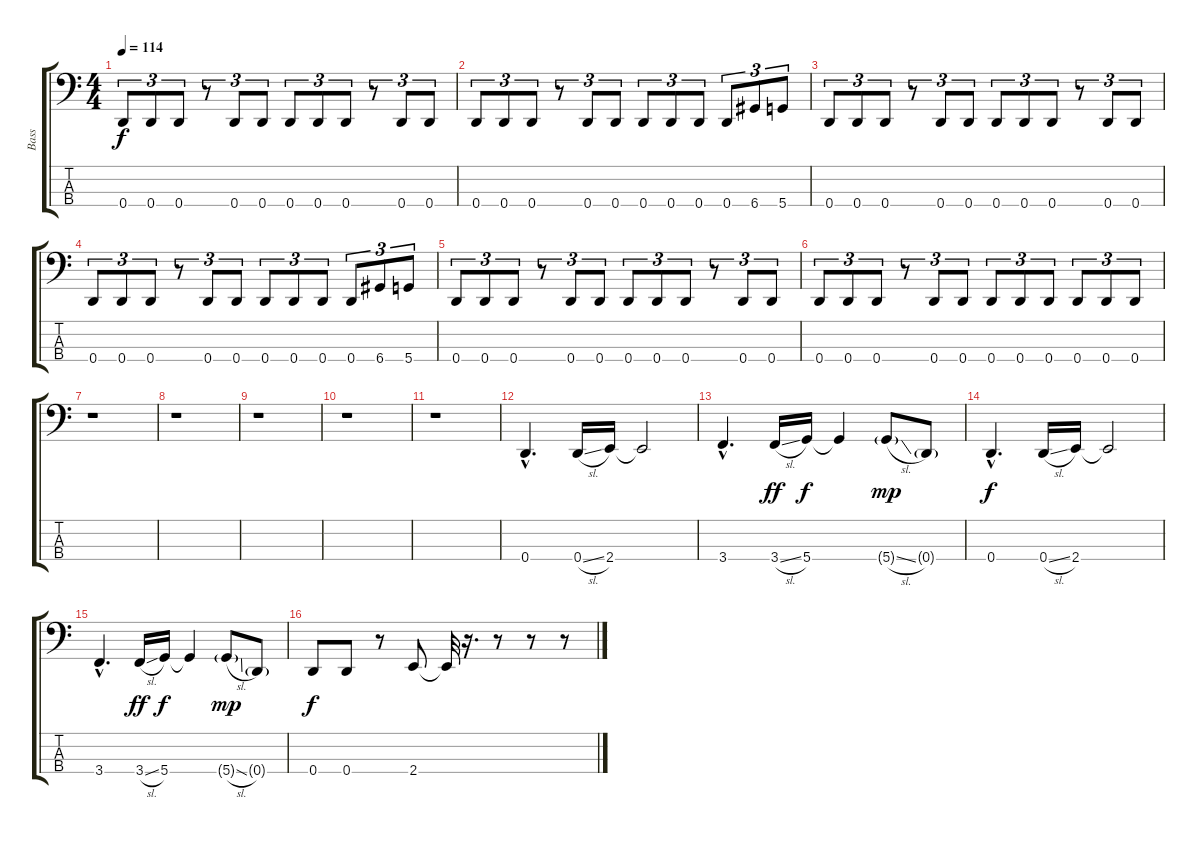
\track ("Bass" "Bass") {instrument electricbasspick}
\staff {score tabs}
\tuning (G2 D2 A1 D1) {hide}
\ts (4 4)
\tempo 114
\clef f4
\ks c
0.4.8{tu (3 2) dy f} 0.4.8{tu (3 2)} 0.4.8{tu (3 2)} r.8{tu (3 2)} 0.4.8{tu (3 2)} 0.4.8{tu (3 2)} 0.4.8{tu (3 2)} 0.4.8{tu (3 2)} 0.4.8{tu (3 2)} r.8{tu (3 2)} 0.4.8{tu (3 2)} 0.4.8{tu (3 2)} |
0.4.8{tu (3 2)} 0.4.8{tu (3 2)} 0.4.8{tu (3 2)} r.8{tu (3 2)} 0.4.8{tu (3 2)} 0.4.8{tu (3 2)} 0.4.8{tu (3 2)} 0.4.8{tu (3 2)} 0.4.8{tu (3 2)} 0.4.8{tu (3 2)} 6.4.8{tu (3 2)} 5.4.8{tu (3 2)} |
0.4.8{tu (3 2)} 0.4.8{tu (3 2)} 0.4.8{tu (3 2)} r.8{tu (3 2)} 0.4.8{tu (3 2)} 0.4.8{tu (3 2)} 0.4.8{tu (3 2)} 0.4.8{tu (3 2)} 0.4.8{tu (3 2)} r.8{tu (3 2)} 0.4.8{tu (3 2)} 0.4.8{tu (3 2)} |
0.4.8{tu (3 2)} 0.4.8{tu (3 2)} 0.4.8{tu (3 2)} r.8{tu (3 2)} 0.4.8{tu (3 2)} 0.4.8{tu (3 2)} 0.4.8{tu (3 2)} 0.4.8{tu (3 2)} 0.4.8{tu (3 2)} 0.4.8{tu (3 2)} 6.4.8{tu (3 2)} 5.4.8{tu (3 2)} |
0.4.8{tu (3 2)} 0.4.8{tu (3 2)} 0.4.8{tu (3 2)} r.8{tu (3 2)} 0.4.8{tu (3 2)} 0.4.8{tu (3 2)} 0.4.8{tu (3 2)} 0.4.8{tu (3 2)} 0.4.8{tu (3 2)} r.8{tu (3 2)} 0.4.8{tu (3 2)} 0.4.8{tu (3 2)} |
0.4.8{tu (3 2)} 0.4.8{tu (3 2)} 0.4.8{tu (3 2)} r.8{tu (3 2)} 0.4.8{tu (3 2)} 0.4.8{tu (3 2)} 0.4.8{tu (3 2)} 0.4.8{tu (3 2)} 0.4.8{tu (3 2)} 0.4.8{tu (3 2)} 0.4.8{tu (3 2)} 0.4.8{tu (3 2)} |
r.1 |
r.1 |
r.1 |
r.1 |
r.1 |
0.4{hac}.4{d} 0.4{sl}.16 2.4.16 2.4{t}.2 |
3.4{hac}.4{d} 3.4{sl}.16{dy ff} 5.4.16{dy f} 5.4{t}.4 5.4{sl g}.8{dy mp} 0.4{g}.8 |
0.4{hac}.4{d dy f} 0.4{sl}.16 2.4.16 2.4{t}.2 |
3.4{hac}.4{d} 3.4{sl}.16{dy ff} 5.4.16{dy f} 5.4{t}.4 5.4{sl g}.8{dy mp} 0.4{g}.8 |
0.4.8{dy f volume 16} 0.4.8 r.8 2.4.8 2.4{t}.32 r.16{d} r.8 r.8 r.8
